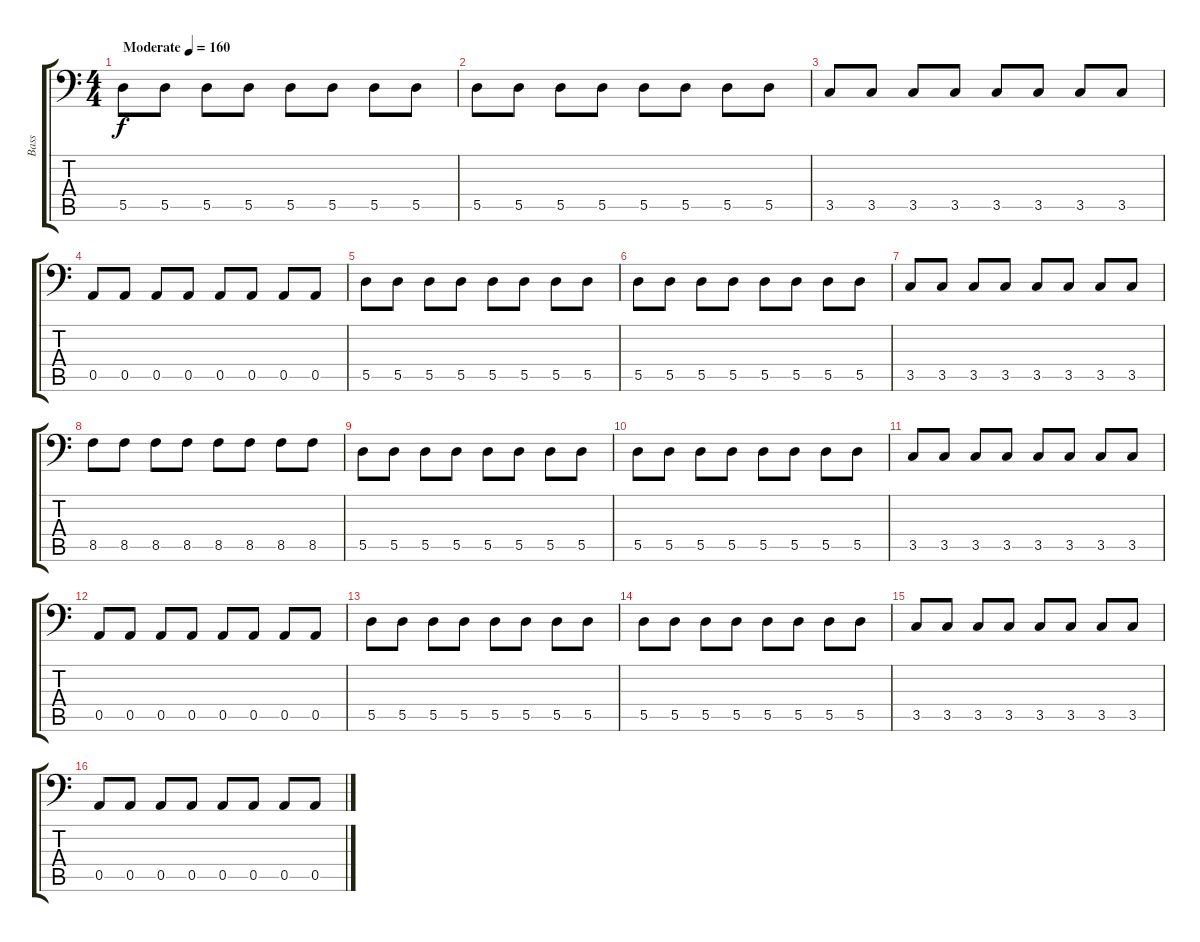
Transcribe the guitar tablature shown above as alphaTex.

\track ("Bass" "Bass") {instrument electricbasspick}
\staff {score tabs}
\tuning (E3 B2 G2 D2 A1 D1) {hide}
\ts (4 4)
\tempo (160 "Moderate")
\clef f4
\ks c
5.5.8{dy f instrument electricbasspick} 5.5.8 5.5.8 5.5.8 5.5.8 5.5.8 5.5.8 5.5.8 |
5.5.8 5.5.8 5.5.8 5.5.8 5.5.8 5.5.8 5.5.8 5.5.8 |
3.5.8 3.5.8 3.5.8 3.5.8 3.5.8 3.5.8 3.5.8 3.5.8 |
0.5.8 0.5.8 0.5.8 0.5.8 0.5.8 0.5.8 0.5.8 0.5.8 |
5.5.8 5.5.8 5.5.8 5.5.8 5.5.8 5.5.8 5.5.8 5.5.8 |
5.5.8 5.5.8 5.5.8 5.5.8 5.5.8 5.5.8 5.5.8 5.5.8 |
3.5.8 3.5.8 3.5.8 3.5.8 3.5.8 3.5.8 3.5.8 3.5.8 |
8.5.8 8.5.8 8.5.8 8.5.8 8.5.8 8.5.8 8.5.8 8.5.8 |
5.5.8 5.5.8 5.5.8 5.5.8 5.5.8 5.5.8 5.5.8 5.5.8 |
5.5.8 5.5.8 5.5.8 5.5.8 5.5.8 5.5.8 5.5.8 5.5.8 |
3.5.8 3.5.8 3.5.8 3.5.8 3.5.8 3.5.8 3.5.8 3.5.8 |
0.5.8 0.5.8 0.5.8 0.5.8 0.5.8 0.5.8 0.5.8 0.5.8 |
5.5.8 5.5.8 5.5.8 5.5.8 5.5.8 5.5.8 5.5.8 5.5.8 |
5.5.8 5.5.8 5.5.8 5.5.8 5.5.8 5.5.8 5.5.8 5.5.8 |
3.5.8 3.5.8 3.5.8 3.5.8 3.5.8 3.5.8 3.5.8 3.5.8 |
0.5.8 0.5.8 0.5.8 0.5.8 0.5.8 0.5.8 0.5.8 0.5.8
